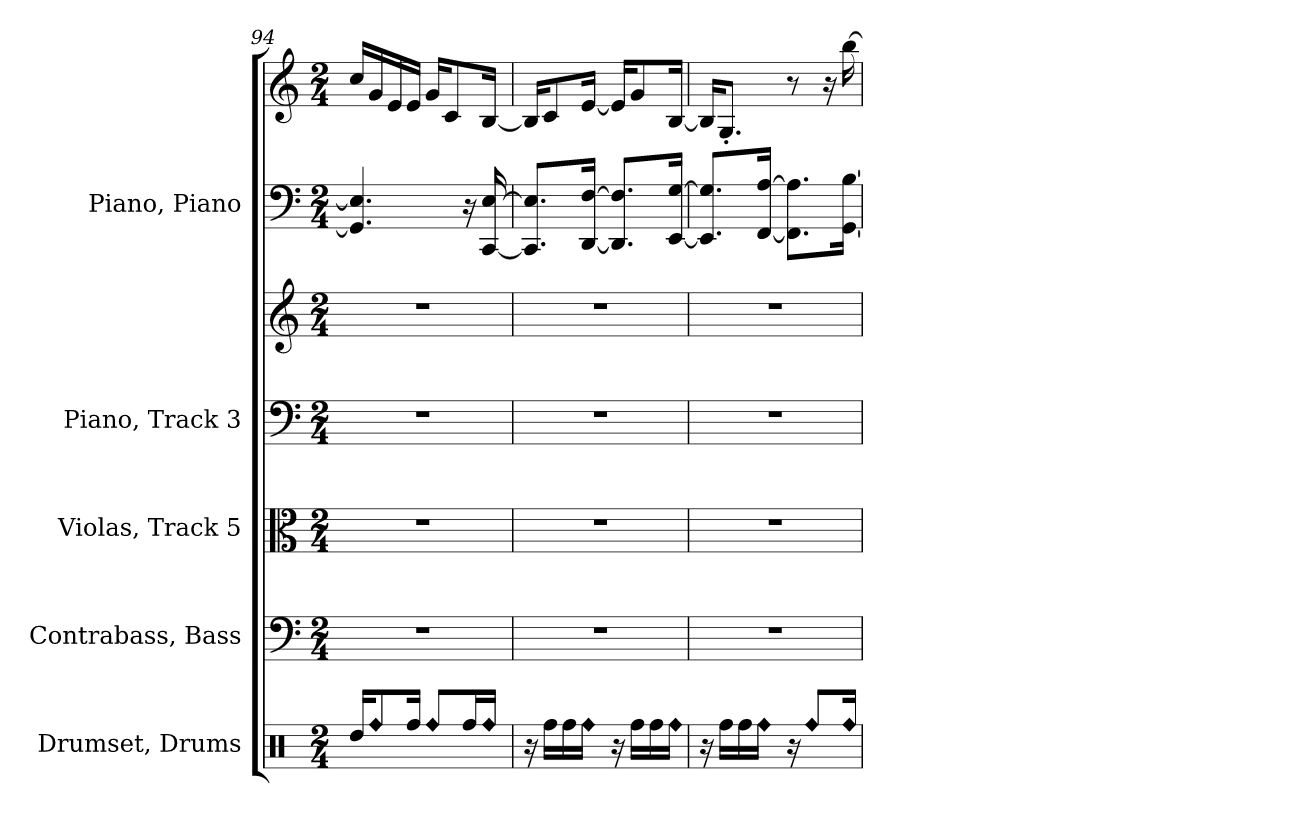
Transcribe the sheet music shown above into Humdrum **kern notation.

**kern	**kern	**kern	**kern	**kern	**kern	**kern
*part5	*part4	*part3	*part2	*part2	*part1	*part1
*staff7	*staff6	*staff5	*staff4	*staff3	*staff2	*staff1
*I"Drumset, Drums	*I"Contrabass, Bass	*I"Violas, Track  5	*I"Piano, Track  3	*	*I"Piano, Piano	*
*I'D. Set	*I'Cb.	*I'Vlas.	*I'Pno.	*	*I'Pno.	*
*clefX	*clefF4	*clefC3	*clefF4	*clefG2	*clefF4	*clefG2
*	*ITrd7c12	*	*	*	*	*
*k[]	*k[]	*k[]	*k[]	*k[]	*k[]	*k[]
*M2/4	*M2/4	*M2/4	*M2/4	*M2/4	*M2/4	*M2/4
=94	=94	=94	=94	=94	=94	=94
16Rdd/KL	2r	2r	2r	2r	4.GG/] 4.E/]	16cc/LL
!LO:N:head=diamond	!	!	!	!	!	!
8Rff/	.	.	.	.	.	16g/
.	.	.	.	.	.	16e/
16Rff/Jk	.	.	.	.	.	16e/JJ
!LO:N:head=diamond	!	!	!	!	!	!
8Rff/L	.	.	.	.	.	16g/KL
.	.	.	.	.	.	8c/
16Rff/L	.	.	.	.	16r	.
!LO:N:head=diamond	!	!	!	!	!	!
16Rff/JJ	.	.	.	.	[16CC/ [16E/	[16B/Jk
=95	=95	=95	=95	=95	=95	=95
16r	2r	2r	2r	2r	8.CC/] 8.E/]L	16B/KL]
16Rff\LL	.	.	.	.	.	8c/
16Rff\	.	.	.	.	.	.
!LO:N:head=diamond	!	!	!	!	!	!
16Rff\JJ	.	.	.	.	[16DD/ [16F/Jk	[16e/Jk
16r	.	.	.	.	8.DD/] 8.F/]L	16e/KL]
16Rff\LL	.	.	.	.	.	8g/
16Rff\	.	.	.	.	.	.
!LO:N:head=diamond	!	!	!	!	!	!
16Rff\JJ	.	.	.	.	[16EE/ [16G/Jk	[16B/Jk
=96	=96	=96	=96	=96	=96	=96
16r	2r	2r	2r	2r	8.EE/] 8.G/]L	16B/KL]
16Rff\LL	.	.	.	.	.	8.G'/J
16Rff\	.	.	.	.	.	.
!LO:N:head=diamond	!	!	!	!	!	!
16Rff\JJ	.	.	.	.	[16FF/ [16A/Jk	.
16r	.	.	.	.	8.FF\] 8.A\]L	8r
!LO:N:head=diamond	!	!	!	!	!	!
8Rff/L	.	.	.	.	.	.
.	.	.	.	.	.	16r
!LO:N:head=diamond	!	!	!	!	!	!
16Rff/Jk	.	.	.	.	[16GG\ [16B\Jk	[16bb\
=	=	=	=	=	=	=
*-	*-	*-	*-	*-	*-	*-
